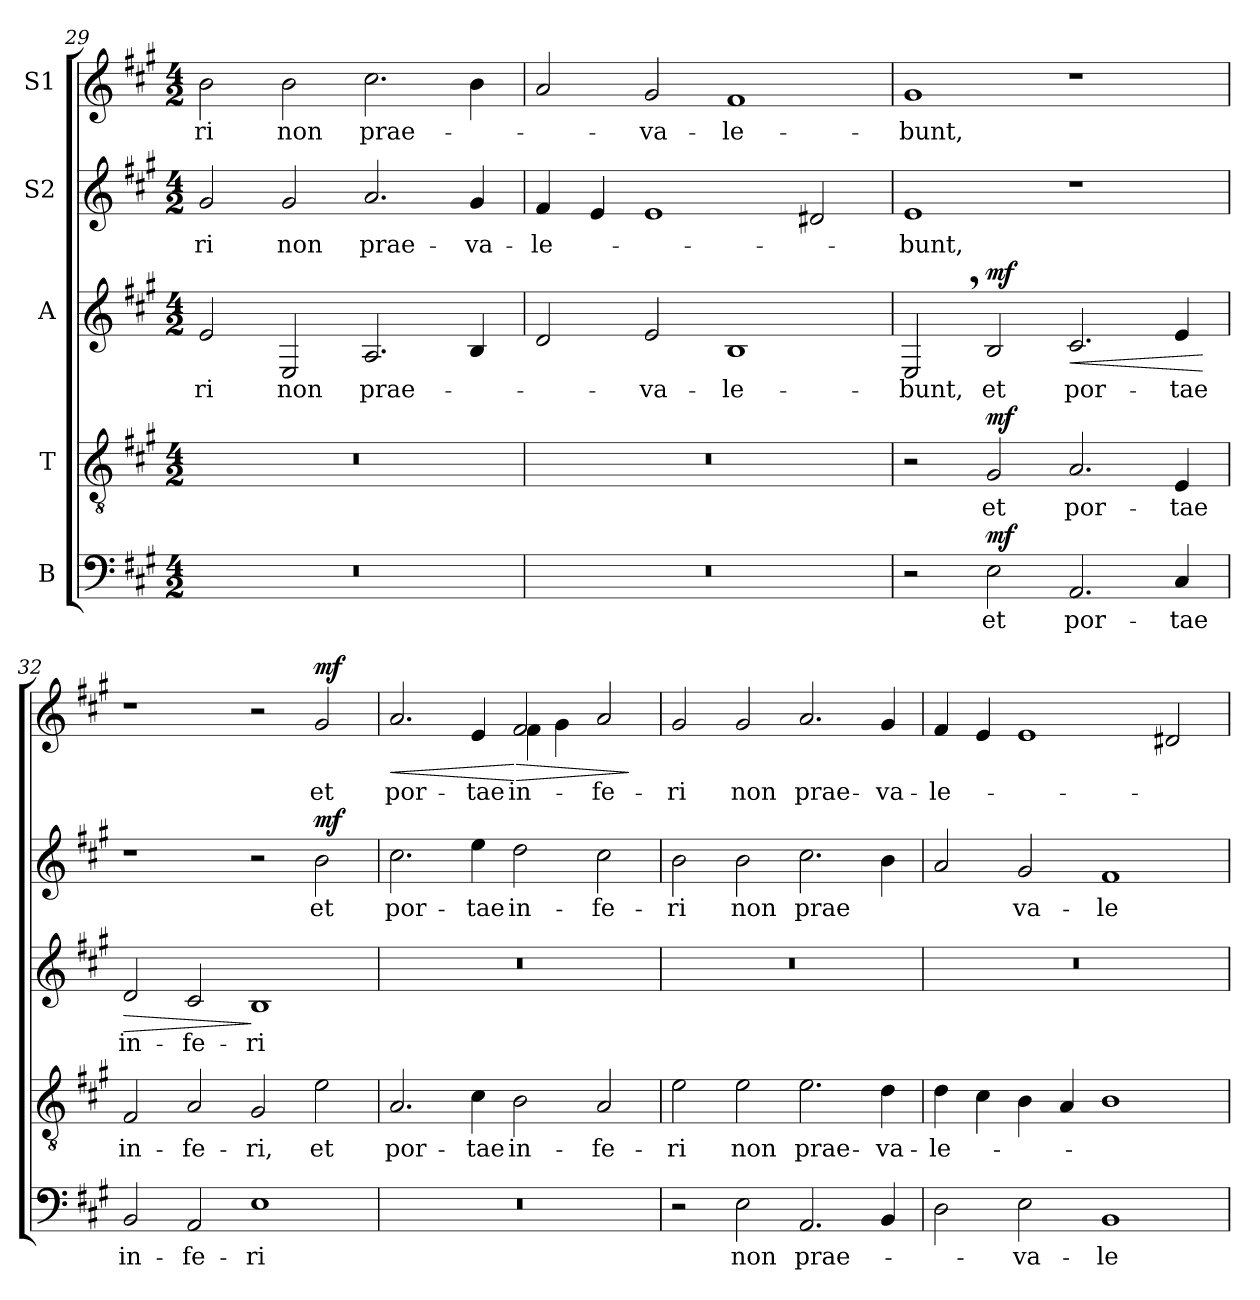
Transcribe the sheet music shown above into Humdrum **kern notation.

**kern	**text	**dynam	**kern	**text	**dynam	**kern	**text	**dynam	**kern	**text	**dynam	**kern	**text	**dynam
*part5	*part5	*part5	*part4	*part4	*part4	*part3	*part3	*part3	*part2	*part2	*part2	*part1	*part1	*part1
*staff5	*staff5	*staff5	*staff4	*staff4	*staff4	*staff3	*staff3	*staff3	*staff2	*staff2	*staff2	*staff1	*staff1	*staff1
*I"B	*	*	*I"T	*	*	*I"A	*	*	*I"S2	*	*	*I"S1	*	*
*clefF4	*	*	*clefGv2	*	*	*clefG2	*	*	*clefG2	*	*	*clefG2	*	*
*k[f#c#g#]	*	*	*k[f#c#g#]	*	*	*k[f#c#g#]	*	*	*k[f#c#g#]	*	*	*k[f#c#g#]	*	*
*M4/2	*	*	*M4/2	*	*	*M4/2	*	*	*M4/2	*	*	*M4/2	*	*
=29	=29	=29	=29	=29	=29	=29	=29	=29	=29	=29	=29	=29	=29	=29
0r	.	.	0r	.	.	2e/	-ri	.	2g#/	ri	.	2b\	-ri	.
.	.	.	.	.	.	2E/	non	.	2g#/	non	.	2b\	non	.
.	.	.	.	.	.	2.A/	prae-	.	2.a/	prae-	.	2.cc#\	prae-	.
.	.	.	.	.	.	4B/	.	.	4g#/	va-	.	4b\	.	.
=30	=30	=30	=30	=30	=30	=30	=30	=30	=30	=30	=30	=30	=30	=30
0r	.	.	0r	.	.	2d/	.	.	4f#/	le-	.	2a/	.	.
.	.	.	.	.	.	.	.	.	4e/	.	.	.	.	.
.	.	.	.	.	.	2e/	-va-	.	1e	.	.	2g#/	-va-	.
.	.	.	.	.	.	1B	-le-	.	.	.	.	1f#	-le-	.
.	.	.	.	.	.	.	.	.	2d#X/	.	.	.	.	.
=31	=31	=31	=31	=31	=31	=31	=31	=31	=31	=31	=31	=31	=31	=31
2r	.	.	2r	.	.	2E,/	-bunt,	.	1e	-bunt,	.	1g#	-bunt,	.
!	!	!LO:DY:a	!	!	!LO:DY:a	!	!	!LO:DY:a	!	!	!	!	!	!
2E\	et	mf	2G#/	et	mf	2B/	et	mf	.	.	.	.	.	.
!	!	!	!	!	!	!	!	!LO:HP:b	!	!	!	!	!	!
2.AA/	por-	.	2.A/	por-	.	2.c#/	por-	<	1r	.	.	1r	.	.
4C#/	tae	.	4E/	tae	.	4e/	-tae	.	.	.	.	.	.	.
.	.	.	.	.	.	.	.	[	.	.	.	.	.	.
=32	=32	=32	=32	=32	=32	=32	=32	=32	=32	=32	=32	=32	=32	=32
!	!	!	!	!	!	!	!	!LO:HP:b	!	!	!	!	!	!
2BB/	in-	.	2F#/	in-	.	2d/	in-	>	1r	.	.	1r	.	.
2AA/	fe-	.	2A/	fe-	.	2c#/	-fe-	.	.	.	.	.	.	.
1E	ri	.	2G#/	ri,	.	1B	-ri	]	2r	.	.	2r	.	.
!	!	!	!	!	!	!	!	!	!	!	!LO:DY:a	!	!	!LO:DY:a
.	.	.	2e\	et	.	.	.	.	2b\	et	mf	2g#/	et	mf
=33	=33	=33	=33	=33	=33	=33	=33	=33	=33	=33	=33	=33	=33	=33
!	!	!	!	!	!	!	!	!	!	!	!	!	!	!LO:HP:b
*	*	*	*	*	*	*	*	*	*	*	*	*^	*	*
0r	.	.	2.A/	por-	.	0r	.	.	2.cc#\	por-	.	2.a/	1ryy	por-	<
.	.	.	4c#\	tae	.	.	.	.	4ee\	tae	.	4e/	.	-tae	.
!	!	!	!	!	!	!	!	!	!	!	!	!	!	!	!LO:HP:n=1:b
.	.	.	2B\	in-	.	.	.	.	2dd\	in-	.	2f#/	4f#!\	in-	[ >
.	.	.	.	.	.	.	.	.	.	.	.	.	4g#!\	.	.
.	.	.	2A/	fe-	.	.	.	.	2cc#\	fe-	.	2a/	2ryy	-fe-	.
*	*	*	*	*	*	*	*	*	*	*	*	*v	*v	*	*
.	.	.	.	.	.	.	.	.	.	.	.	.	.	]
=34	=34	=34	=34	=34	=34	=34	=34	=34	=34	=34	=34	=34	=34	=34
2r	.	.	2e\	ri	.	0r	.	.	2b\	ri	.	2g#/	-ri	.
2E\	non	.	2e\	non	.	.	.	.	2b\	non	.	2g#/	non	.
2.AA/	prae-	.	2.e\	prae-	.	.	.	.	2.cc#\	prae-	.	2.a/	prae-	.
4BB/	.	.	4d\	va-	.	.	.	.	4b\	.	.	4g#/	-va-	.
!!LO:PB:g=z
=35	=35	=35	=35	=35	=35	=35	=35	=35	=35	=35	=35	=35	=35	=35
2D\	.	.	4d\	le-	.	0r	.	.	2a/	-	.	4f#/	-le-	.
.	.	.	4c#\	.	.	.	.	.	.	.	.	4e/	.	.
2E\	-va-	.	4B\	.	.	.	.	.	2g#/	va-	.	1e	.	.
.	.	.	4A/	.	.	.	.	.	.	.	.	.	.	.
1BB	-le-	.	1B	.	.	.	.	.	1f#	le-	.	.	.	.
.	.	.	.	.	.	.	.	.	.	.	.	2d#X/	.	.
=	=	=	=	=	=	=	=	=	=	=	=	=	=	=
*-	*-	*-	*-	*-	*-	*-	*-	*-	*-	*-	*-	*-	*-	*-
